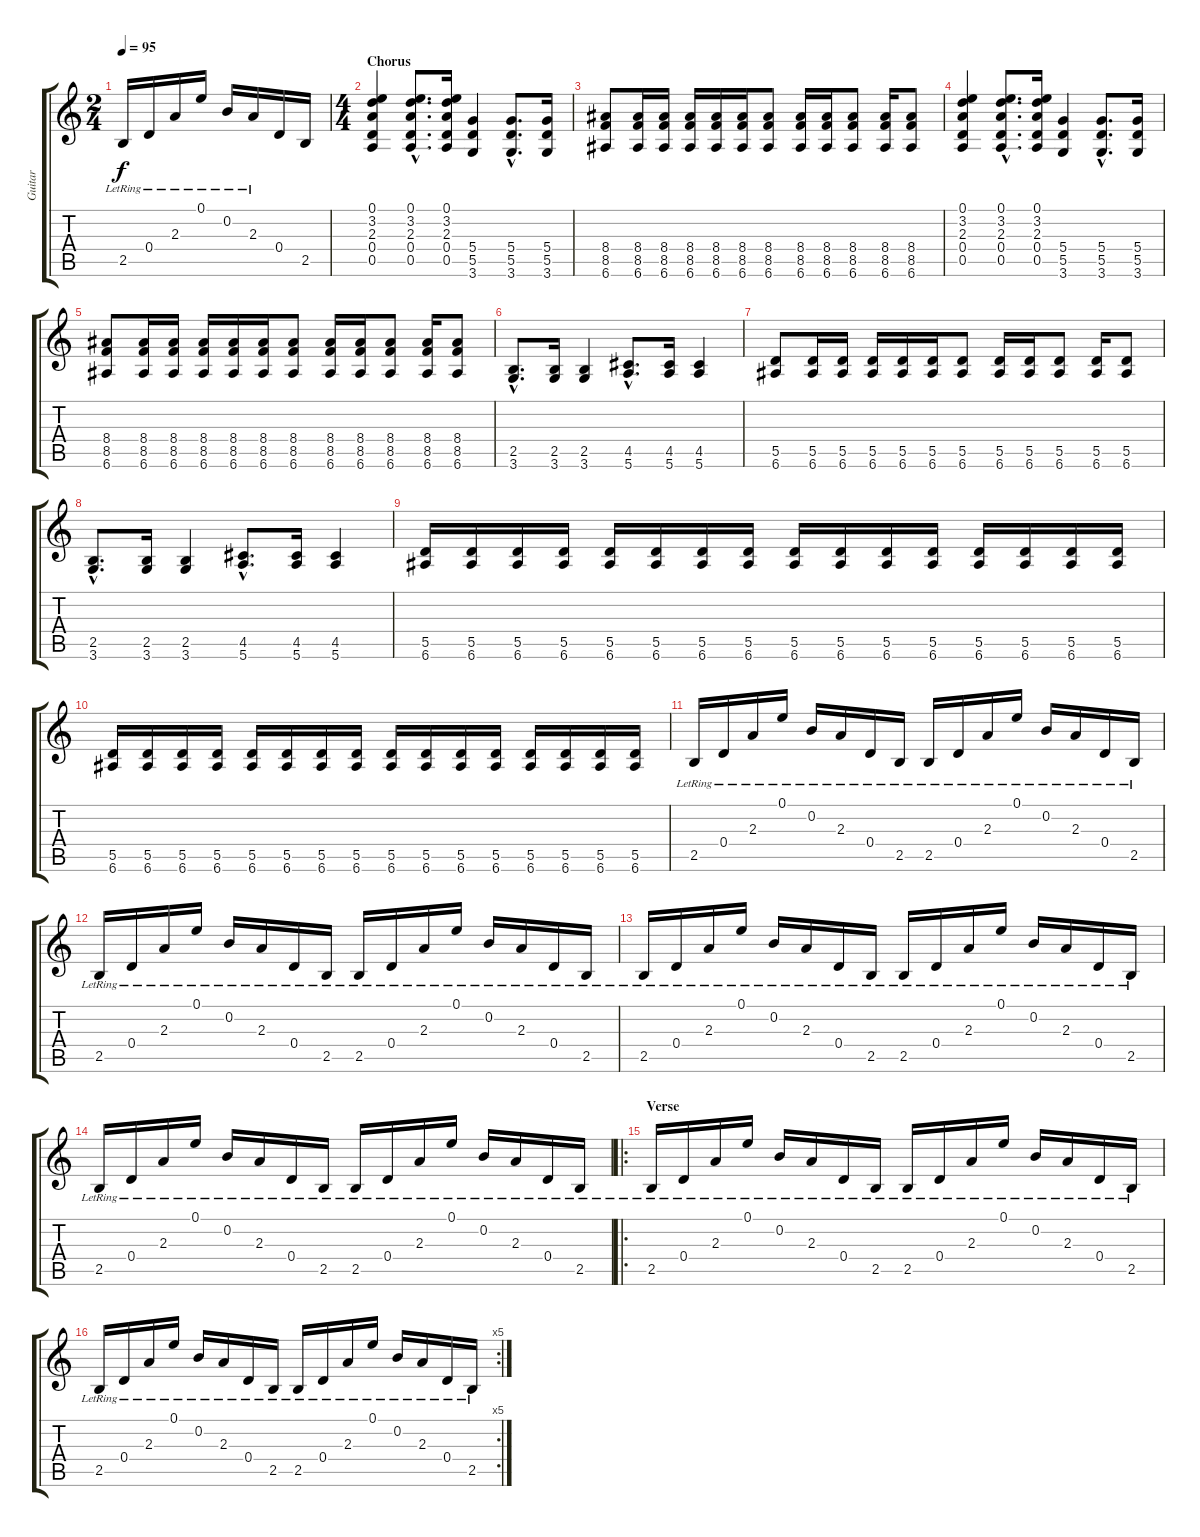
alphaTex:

\track ("Guitar" "Guitar") {instrument acousticguitarsteel}
\staff {score tabs}
\tuning (E4 B3 G3 D3 A2 E2) {hide}
\ts (2 4)
\tempo 95
\clef g2
\ks c
2.5{lr}.16{dy f} 0.4{lr}.16 2.3{lr}.16 0.1{lr}.16 0.2{lr}.16 2.3{lr}.16 0.4.16 2.5.16 |
\ts (4 4)
\section ("" "Chorus")
(0.1 3.2 2.3 0.4 0.5).4{instrument distortionguitar} (0.1{hac} 3.2{hac} 2.3{hac} 0.4{hac} 0.5{hac}).8{d} (0.1 3.2 2.3 0.4 0.5).16 (5.4 5.5 3.6).4 (5.4{hac} 5.5{hac} 3.6{hac}).8{d} (5.4 5.5 3.6).16 |
(8.4 8.5 6.6).8 (8.4 8.5 6.6).16 (8.4 8.5 6.6).16 (8.4 8.5 6.6).16 (8.4 8.5 6.6).16 (8.4 8.5 6.6).16 (8.4 8.5 6.6).8 (8.4 8.5 6.6).16 (8.4 8.5 6.6).16 (8.4 8.5 6.6).8 (8.4 8.5 6.6).16 (8.4 8.5 6.6).8 |
(0.1 3.2 2.3 0.4 0.5).4 (0.1{hac} 3.2{hac} 2.3{hac} 0.4{hac} 0.5{hac}).8{d} (0.1 3.2 2.3 0.4 0.5).16 (5.4 5.5 3.6).4 (5.4{hac} 5.5{hac} 3.6{hac}).8{d} (5.4 5.5 3.6).16 |
(8.4 8.5 6.6).8 (8.4 8.5 6.6).16 (8.4 8.5 6.6).16 (8.4 8.5 6.6).16 (8.4 8.5 6.6).16 (8.4 8.5 6.6).16 (8.4 8.5 6.6).8 (8.4 8.5 6.6).16 (8.4 8.5 6.6).16 (8.4 8.5 6.6).8 (8.4 8.5 6.6).16 (8.4 8.5 6.6).8 |
(2.5{hac} 3.6{hac}).8{d} (2.5 3.6).16 (2.5 3.6).4 (4.5{hac} 5.6{hac}).8{d} (4.5 5.6).16 (4.5 5.6).4 |
(5.5 6.6).8 (5.5 6.6).16 (5.5 6.6).16 (5.5 6.6).16 (5.5 6.6).16 (5.5 6.6).16 (5.5 6.6).8 (5.5 6.6).16 (5.5 6.6).16 (5.5 6.6).8 (5.5 6.6).16 (5.5 6.6).8 |
(2.5{hac} 3.6{hac}).8{d} (2.5 3.6).16 (2.5 3.6).4 (4.5{hac} 5.6{hac}).8{d} (4.5 5.6).16 (4.5 5.6).4 |
(5.5 6.6).16 (5.5 6.6).16 (5.5 6.6).16 (5.5 6.6).16 (5.5 6.6).16 (5.5 6.6).16 (5.5 6.6).16 (5.5 6.6).16 (5.5 6.6).16 (5.5 6.6).16 (5.5 6.6).16 (5.5 6.6).16 (5.5 6.6).16 (5.5 6.6).16 (5.5 6.6).16 (5.5 6.6).16 |
(5.5 6.6).16 (5.5 6.6).16 (5.5 6.6).16 (5.5 6.6).16 (5.5 6.6).16 (5.5 6.6).16 (5.5 6.6).16 (5.5 6.6).16 (5.5 6.6).16 (5.5 6.6).16 (5.5 6.6).16 (5.5 6.6).16 (5.5 6.6).16 (5.5 6.6).16 (5.5 6.6).16 (5.5 6.6).16 |
2.5{lr}.16{instrument acousticguitarsteel} 0.4{lr}.16 2.3{lr}.16 0.1{lr}.16 0.2{lr}.16 2.3{lr}.16 0.4{lr}.16 2.5{lr}.16 2.5{lr}.16 0.4{lr}.16 2.3{lr}.16 0.1{lr}.16 0.2{lr}.16 2.3{lr}.16 0.4{lr}.16 2.5{lr}.16 |
2.5{lr}.16 0.4{lr}.16 2.3{lr}.16 0.1{lr}.16 0.2{lr}.16 2.3{lr}.16 0.4{lr}.16 2.5{lr}.16 2.5{lr}.16 0.4{lr}.16 2.3{lr}.16 0.1{lr}.16 0.2{lr}.16 2.3{lr}.16 0.4{lr}.16 2.5{lr}.16 |
2.5{lr}.16 0.4{lr}.16 2.3{lr}.16 0.1{lr}.16 0.2{lr}.16 2.3{lr}.16 0.4{lr}.16 2.5{lr}.16 2.5{lr}.16 0.4{lr}.16 2.3{lr}.16 0.1{lr}.16 0.2{lr}.16 2.3{lr}.16 0.4{lr}.16 2.5{lr}.16 |
2.5{lr}.16 0.4{lr}.16 2.3{lr}.16 0.1{lr}.16 0.2{lr}.16 2.3{lr}.16 0.4{lr}.16 2.5{lr}.16 2.5{lr}.16 0.4{lr}.16 2.3{lr}.16 0.1{lr}.16 0.2{lr}.16 2.3{lr}.16 0.4{lr}.16 2.5{lr}.16 |
\ro
\section ("" "Verse")
2.5{lr}.16 0.4{lr}.16 2.3{lr}.16 0.1{lr}.16 0.2{lr}.16 2.3{lr}.16 0.4{lr}.16 2.5{lr}.16 2.5{lr}.16 0.4{lr}.16 2.3{lr}.16 0.1{lr}.16 0.2{lr}.16 2.3{lr}.16 0.4{lr}.16 2.5{lr}.16 |
\rc 5
2.5{lr}.16 0.4{lr}.16 2.3{lr}.16 0.1{lr}.16 0.2{lr}.16 2.3{lr}.16 0.4{lr}.16 2.5{lr}.16 2.5{lr}.16 0.4{lr}.16 2.3{lr}.16 0.1{lr}.16 0.2{lr}.16 2.3{lr}.16 0.4{lr}.16 2.5{lr}.16
